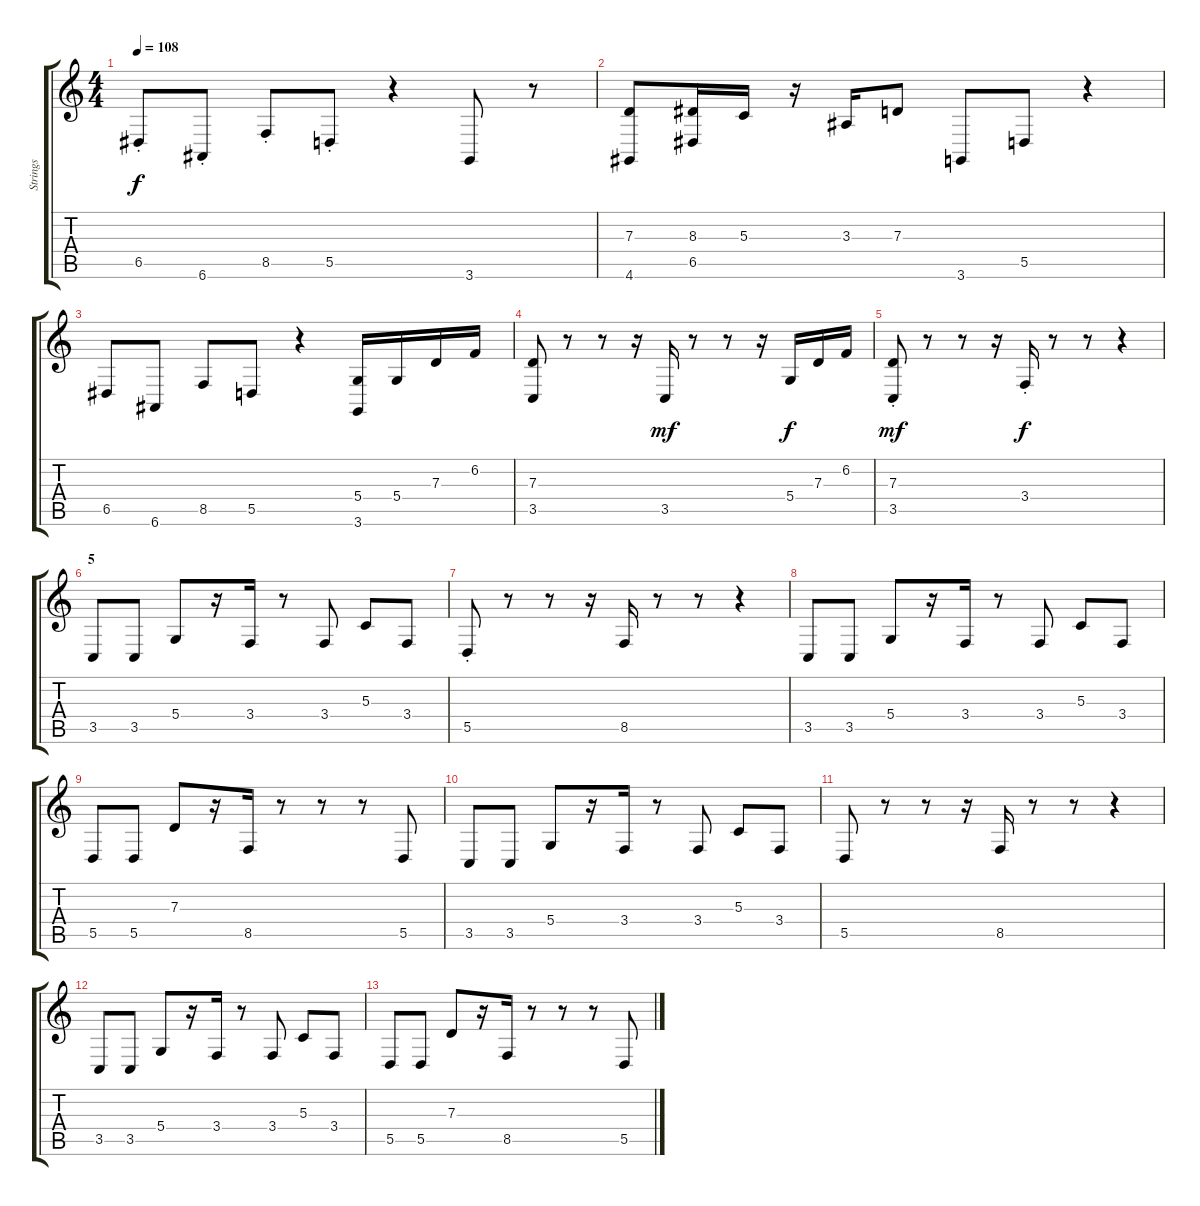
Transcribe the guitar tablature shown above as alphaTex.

\track ("Strings" "Strings") {instrument pizzicatostrings}
\staff {score tabs}
\tuning (E4 B3 G3 D3 A2 E2) {hide}
\ts (4 4)
\tempo 108
\clef g2
\ks c
6.5{st}.8{dy f} 6.6{st}.8 8.5{st}.8 5.5{st}.8 r.4 3.6.8 r.8 |
(7.3 4.6).8 (8.3 6.5).16 5.3.16 r.16 3.3.16 7.3.8 3.6.8 5.5.8 r.4 |
6.5.8 6.6.8 8.5.8 5.5.8 r.4 (5.4 3.6).16 5.4.16 7.3.16 6.2.16 |
(7.3 3.5).8 r.8 r.8 r.16 3.5.16{dy mf} r.8 r.8 r.16 5.4.16{dy f} 7.3.16 6.2.16 |
(7.3 3.5{st}).8{dy mf} r.8 r.8 r.16 3.4{st}.16{dy f} r.8 r.8 r.4 |
\section ("" "5")
3.5.8 3.5.8 5.4.8 r.16 3.4.16 r.8 3.4.8 5.3.8 3.4.8 |
5.5{st}.8 r.8 r.8 r.16 8.5.16 r.8 r.8 r.4 |
3.5.8 3.5.8 5.4.8 r.16 3.4.16 r.8 3.4.8 5.3.8 3.4.8 |
5.5.8 5.5.8 7.3.8 r.16 8.5.16 r.8 r.8 r.8 5.5.8 |
3.5.8 3.5.8 5.4.8 r.16 3.4.16 r.8 3.4.8 5.3.8 3.4.8 |
5.5.8 r.8 r.8 r.16 8.5.16 r.8 r.8 r.4 |
3.5.8 3.5.8 5.4.8 r.16 3.4.16 r.8 3.4.8 5.3.8 3.4.8 |
5.5.8 5.5.8 7.3.8 r.16 8.5.16 r.8 r.8 r.8 5.5.8
